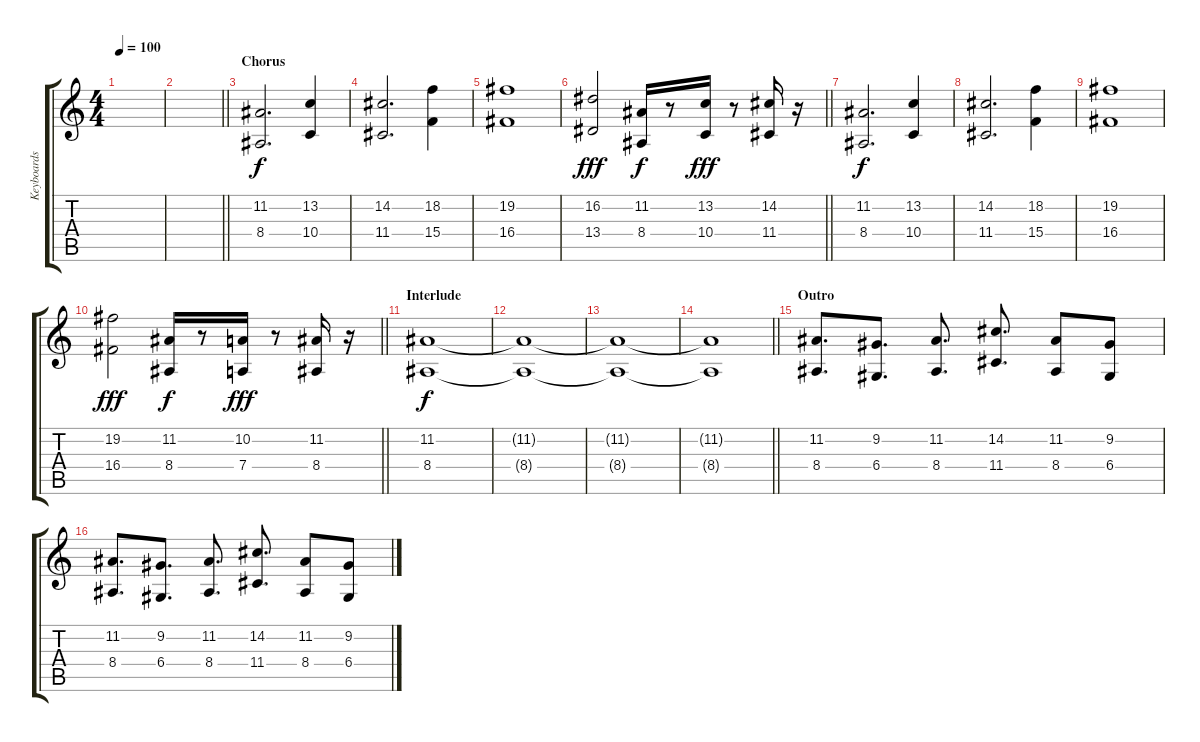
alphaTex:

\track ("Keyboards" "Keyboards") {instrument stringensemble1}
\staff {score tabs}
\tuning (E4 B3 G3 D3 A2 E2) {hide}
\ts (4 4)
\tempo 100
\clef g2
\ks c
|
\barLineRight lightlight
|
\section ("" "Chorus")
(11.2 8.4).2{d dy f volume 15} (13.2 10.4).4 |
(14.2 11.4).2{d} (18.2 15.4).4 |
(19.2 16.4).1 |
\barLineRight lightlight
(16.2 13.4).2{dy fff} (11.2 8.4).16{dy f} r.8 (13.2 10.4).16{dy fff} r.8 (14.2 11.4).16 r.16{volume 9} |
(11.2 8.4).2{d dy f volume 15} (13.2 10.4).4 |
(14.2 11.4).2{d} (18.2 15.4).4 |
(19.2 16.4).1 |
\barLineRight lightlight
(19.2 16.4).2{dy fff} (11.2 8.4).16{dy f} r.8 (10.2 7.4).16{dy fff} r.8 (11.2 8.4).16 r.16{volume 9} |
\section ("" "Interlude")
(11.2 8.4).1{dy f volume 0} |
(11.2{t} 8.4{t}).1 |
(11.2{t} 8.4{t}).1 |
\barLineRight lightlight
(11.2{t} 8.4{t}).1 |
\section ("" "Outro")
(11.2 8.4).8{d volume 16} (9.2 6.4).8{d} (11.2 8.4).8{d} (14.2 11.4).8{d} (11.2 8.4).8 (9.2 6.4).8 |
(11.2 8.4).8{d volume 16} (9.2 6.4).8{d} (11.2 8.4).8{d} (14.2 11.4).8{d} (11.2 8.4).8 (9.2 6.4).8
